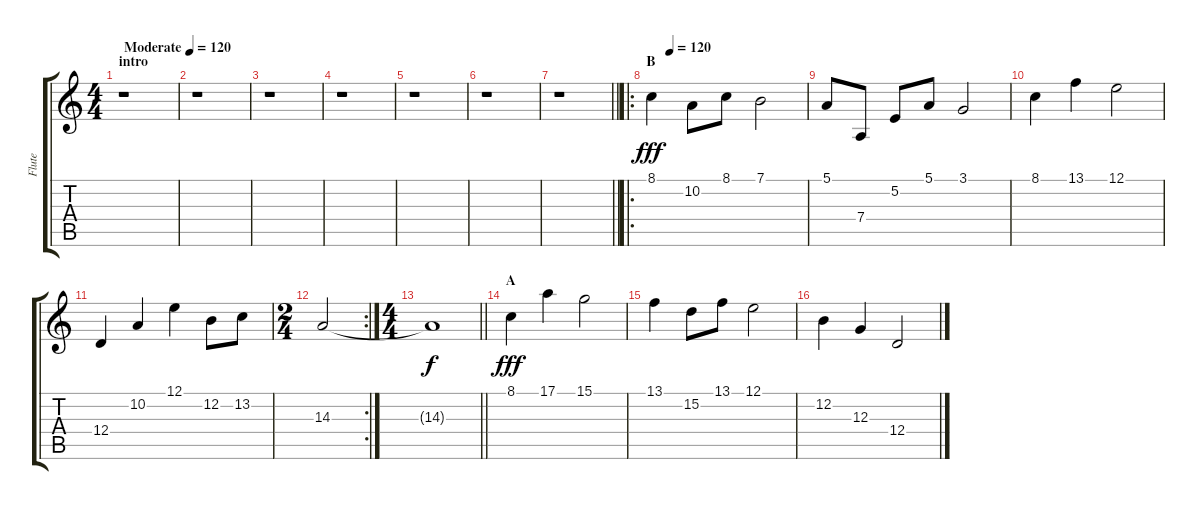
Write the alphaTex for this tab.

\track ("Flute" "Flute") {instrument flute}
\staff {score tabs}
\tuning (E4 B3 G3 D3 A2 E2) {hide}
\ts (4 4)
\section ("" "intro")
\tempo (120 "Moderate")
\tempo 80
\tempo (120 "Moderate")
\clef g2
\ks c
r.1{dy fff instrument flute} |
r.1 |
r.1 |
r.1 |
r.1 |
r.1 |
\barLineRight lightlight
r.1 |
\ro
\section ("" "B")
\tempo (120 0.125)
8.1.4 10.2.8 8.1.8 7.1.2 |
5.1.8 7.4.8 5.2.8 5.1.8 3.1.2 |
8.1.4 13.1.4 12.1.2 |
12.4.4 10.2.4 12.1.4 12.2.8 13.2.8 |
\rc 2
\ts (2 4)
14.3.2 |
\ts (4 4)
\barLineRight lightlight
14.3{t}.1{dy f} |
\section ("" "A")
8.1.4{dy fff} 17.1.4 15.1.2 |
13.1.4 15.2.8 13.1.8 12.1.2 |
12.2.4 12.3.4 12.4.2
